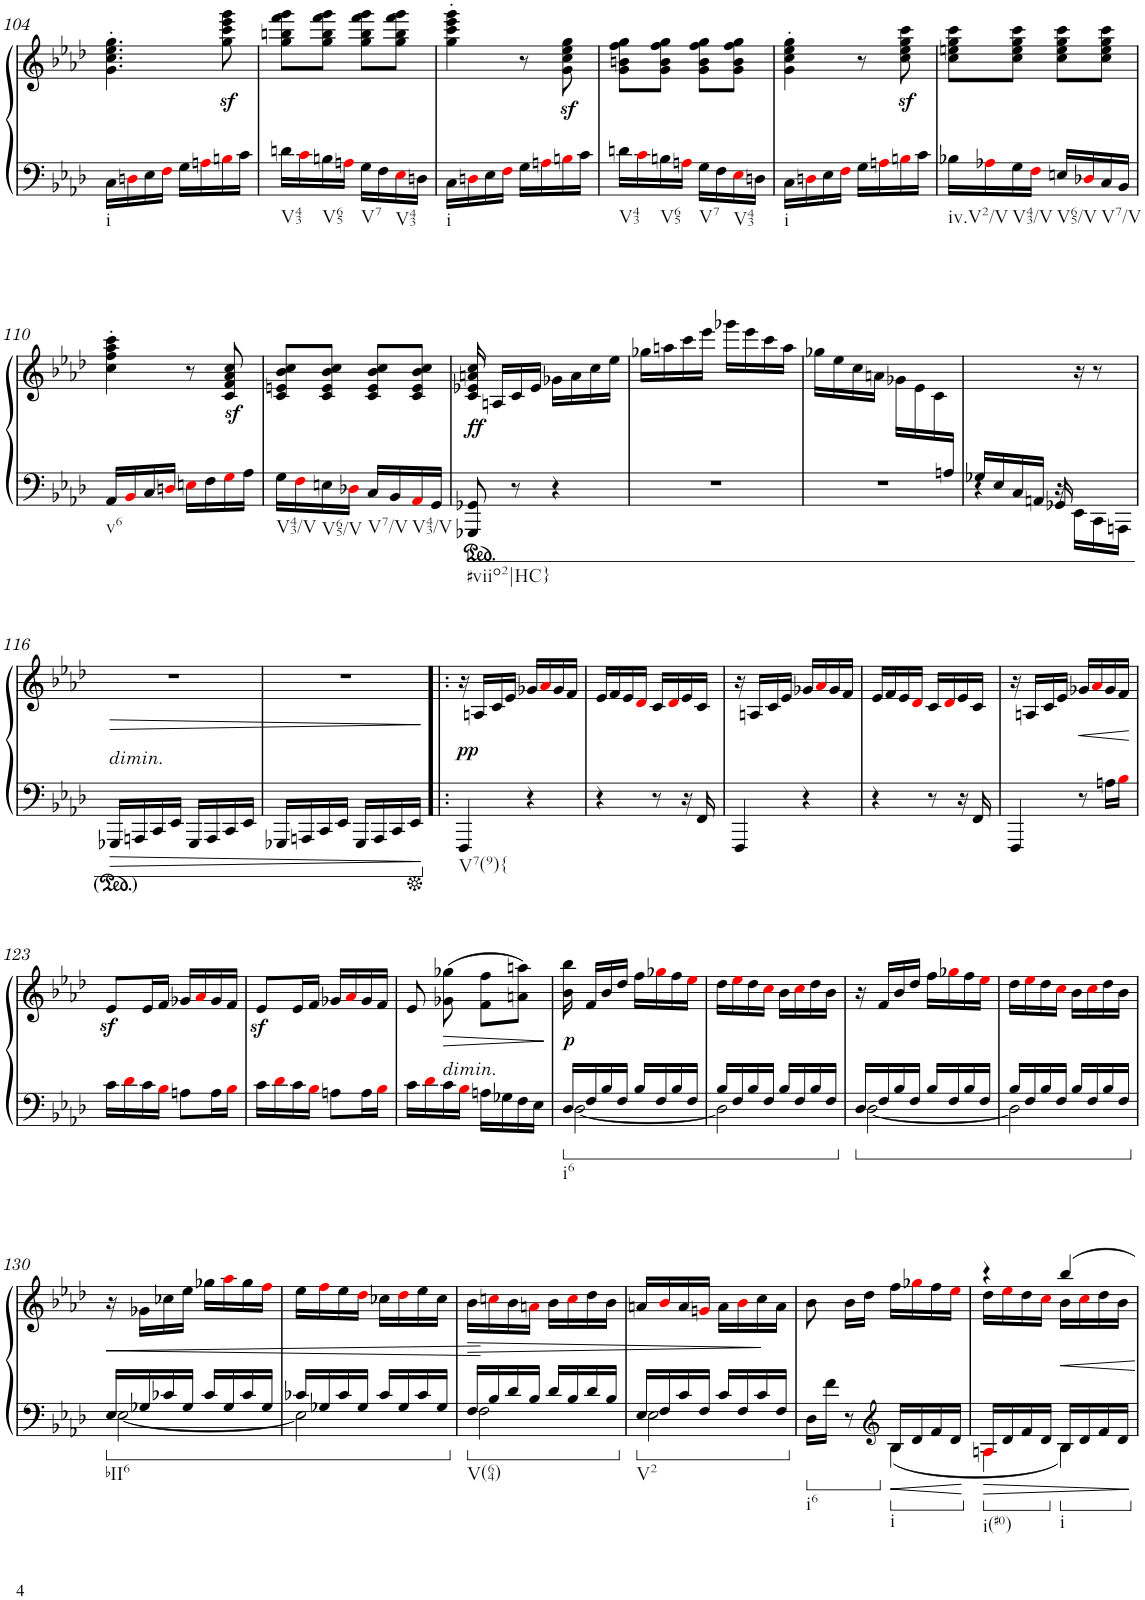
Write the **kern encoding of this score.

**kern	**kern	**dynam
*part1	*part1	*part1
*staff2	*staff1	*staff1/2
*I"Piano	*	*
*I'Pno.	*	*
!!LO:PB:g=z
*clefG2	*clefG2	*
*k[b-e-a-d-]	*k[b-e-a-d-]	*
*M2/4	*M2/4	*
=104	=104	=104
!LO:TX:b:t=i	!	!
16C\LL	4.g\' 4.cc\' 4.ee-\' 4.gg\'	.
16Dni\	.	.
16E-\	.	.
16Fi\JJ	.	.
16G\LL	.	.
16Ani\	.	.
16Bni\	8gg\z< 8ccc\z< 8eee-\z< 8ggg\z<	.
16c\JJ	.	.
=105	=105	=105
!LO:TX:b:t=V43	!	!
16dn\LL	8gg\ 8bbn\ 8fff\ 8ggg\L	.
16ci\	.	.
!LO:TX:b:t=V65	!	!
16Bn\	8gg\ 8bb\ 8fff\ 8ggg\J	.
16Ani\JJ	.	.
!LO:TX:b:t=V7	!	!
16G\LL	8gg\ 8bb\ 8fff\ 8ggg\L	.
16F\	.	.
!LO:TX:b:t=V43	!	!
16E-i\	8gg\ 8bb\ 8fff\ 8ggg\J	.
16Dn\JJ	.	.
=106	=106	=106
!LO:TX:b:t=i	!	!
16C\LL	4gg\' 4ccc\' 4eee-\' 4ggg\'	.
16Dni\	.	.
16E-\	.	.
16Fi\JJ	.	.
16G\LL	8r	.
16Ani\	.	.
16Bni\	8g\z< 8cc\z< 8ee-\z< 8gg\z<	.
16c\JJ	.	.
=107	=107	=107
!LO:TX:b:t=V43	!	!
16dn\LL	8g\ 8bn\ 8ff\ 8gg\L	.
16ci\	.	.
!LO:TX:b:t=V65	!	!
16Bn\	8g\ 8b\ 8ff\ 8gg\J	.
16Ani\JJ	.	.
!LO:TX:b:t=V7	!	!
16G\LL	8g\ 8b\ 8ff\ 8gg\L	.
16F\	.	.
!LO:TX:b:t=V43	!	!
16E-i\	8g\ 8b\ 8ff\ 8gg\J	.
16Dn\JJ	.	.
=108	=108	=108
!LO:TX:b:t=i	!	!
16C\LL	4g\' 4cc\' 4ee-\' 4gg\'	.
16Dni\	.	.
16E-\	.	.
16Fi\JJ	.	.
16G\LL	8r	.
16Ani\	.	.
16Bni\	8cc\z< 8ee-\z< 8gg\z< 8ccc\z<	.
16c\JJ	.	.
=109	=109	=109
!LO:TX:b:t=iv.V2/V	!	!
16B-X\LL	8cc\ 8een\ 8gg\ 8ccc\L	.
16A-Xi\	.	.
!LO:TX:b:t=V43/V	!	!
16G\	8cc\ 8ee\ 8gg\ 8ccc\J	.
16Fi\JJ	.	.
!LO:TX:b:t=V65/V	!	!
16En/LL	8cc\ 8ee\ 8gg\ 8ccc\L	.
16D-Xi/	.	.
!LO:TX:b:t=V7/V	!	!
16C/	8cc\ 8ee\ 8gg\ 8ccc\J	.
16BB-/JJ	.	.
!!LO:LB:g=z
=110	=110	=110
!LO:TX:b:t=v6	!	!
16AA-/LL	4cc\' 4ff\' 4aa-\' 4ccc\'	.
16BB-i/	.	.
16C/	.	.
16Dni/JJ	.	.
16Eni\LL	8r	.
16F\	.	.
16Gi\	8c/z< 8f/z< 8a-/z< 8cc/z<	.
16A-\JJ	.	.
=111	=111	=111
!LO:TX:b:t=V43/V	!	!
16G\LL	8c/ 8en/ 8b-/ 8cc/L	.
16Fi\	.	.
!LO:TX:b:t=V65/V	!	!
16En\	8c/ 8e/ 8b-/ 8cc/J	.
16D-Xi\JJ	.	.
!LO:TX:b:t=V7/V	!	!
16C/LL	8c/ 8e/ 8b-/ 8cc/L	.
16BB-/	.	.
!LO:TX:b:t=V43/V	!	!
16AA-i/	8c/ 8e/ 8b-/ 8cc/J	.
16GG/JJ	.	.
=112	=112	=112
!LO:TX:b:t=#viio2|HC}	!	!
!	!	!LO:DY:b
8GGG-X/ 8GG-X/	16c/ 16e-X/ 16an/ 16cc/	ff
.	16An/LL	.
8r	16c/	.
.	16e-/JJ	.
4r	16g-X\LL	.
.	16a\	.
.	16cc\	.
.	16ee-\JJ	.
=113	=113	=113
2r	16gg-X\LL	.
.	16aan\	.
.	16ccc\	.
.	16eee-\JJ	.
.	16ggg-X\LL	.
.	16eee-\	.
.	16ccc\	.
.	16aa\JJ	.
=114	=114	=114
*^	*	*
4..ryy	2r	16gg-X\LL	.
.	.	16ee-\	.
.	.	16cc\	.
.	.	16an\JJ	.
.	.	16g-X\LL	.
.	.	16e-\	.
.	.	16c\	.
16An/JJ	.	16ryy	.
=115	=115	=115	=115
16G-X/LL	4r	16ryy	.
16E-/	.	.	.
16C/	.	.	.
16AAn/JJ	.	.	.
16GG-X/	16r	.	.
8.ryy	16EE-\LL	16r	.
.	16CC\	8r	.
.	16AAAn\JJ	.	.
!!LO:LB:g=z
=116	=116	=116	=116
!LO:TX:a:i:t=dimin.	!	!	!
!	!	!	!LO:HP:b
*v	*v	*	*
16GGG-X/LL	2r	>
16AAAn/	.	.
16CC/	.	.
16EE-/JJ	.	.
16GGG-/LL	.	.
16AAA/	.	.
16CC/	.	.
16EE-/JJ	.	.
=117	=117	=117
16GGG-X/LL	2r	.
16AAAn/	.	.
16CC/	.	.
16EE-/JJ	.	.
16GGG-/LL	.	.
16AAA/	.	.
16CC/	.	.
16EE-/JJ	.	.
.	.	]
=118!|:	=118!|:	=118!|:
!LO:TX:b:t=V7(9){	!	!
!	!	!LO:DY:a=2
4FFF/	16r	pp
.	16An/LL	.
.	16c/	.
.	16e-/JJ	.
4r	16g-X/LL	.
.	16a-i/	.
.	16g-/	.
.	16f/JJ	.
=119	=119	=119
4r	16e-/LL	.
.	16f/	.
.	16e-/	.
.	16d-i/JJ	.
8r	16c/LL	.
.	16d-i/	.
16r	16e-/	.
16FF/	16c/JJ	.
=120	=120	=120
4FFF/	16r	.
.	16An/LL	.
.	16c/	.
.	16e-/JJ	.
4r	16g-X/LL	.
.	16a-i/	.
.	16g-/	.
.	16f/JJ	.
=121	=121	=121
4r	16e-/LL	.
.	16f/	.
.	16e-/	.
.	16d-i/JJ	.
8r	16c/LL	.
.	16d-i/	.
16r	16e-/	.
16FF/	16c/JJ	.
=122	=122	=122
4FFF/	16r	.
.	16An/LL	.
.	16c/	.
.	16e-/JJ	.
!	!	!LO:HP:b
8r	16g-X/LL	<
.	16a-i/	.
16An\LL	16g-/	.
16B-i\JJ	16f/JJ	.
.	.	[
!!LO:LB:g=z
=123	=123	=123
*	*^	*
16c\LL	8e-/L	16ryy	.
!	!	!	!LO:DY:b
16d-i\	.	4..ryy	sf
16c\	16e-/L	.	.
16B-i\JJ	16f/JJ	.	.
8An\L	16g-X/LL	.	.
.	16a-i/	.	.
16A\L	16g-/	.	.
16B-i\JJ	16f/JJ	.	.
=124	=124	=124	=124
16c\LL	8e-/L	16ryy	.
!	!	!	!LO:DY:b
16d-i\	.	4..ryy	sf
16c\	16e-/L	.	.
16B-i\JJ	16f/JJ	.	.
8An\L	16g-X/LL	.	.
.	16a-i/	.	.
16A\L	16g-/	.	.
16B-i\JJ	16f/JJ	.	.
*	*v	*v	*
=125	=125	=125
16c\LL	8e-/	.
16d-i\	.	.
!LO:TX:a:i:t=dimin.	!	!
!	!	!LO:HP:b
16c\	(8g-X\ 8gg-X\	>
16B-i\JJ	.	.
16An\LL	8f\ 8ff\L	.
16G-X\	.	.
16F\	8an\ 8aan\J)	.
16E-\JJ	.	.
.	.	]
=126	=126	=126
*^	*	*
!LO:TX:b:t=i6	!	!	!
!	!	!	!LO:DY:b
16D-/LL	[2D-\	16b-\ 16bb-\	p
16F/	.	16f/LL	.
16B-/	.	16b-/	.
16F/JJ	.	16dd-/JJ	.
16B-/LL	.	16ff\LL	.
16F/	.	16gg-Xi\	.
16B-/	.	16ff\	.
16F/JJ	.	16ee-i\JJ	.
=127	=127	=127	=127
16B-/LL	2D-\]	16dd-\LL	.
16F/	.	16ee-i\	.
16B-/	.	16dd-\	.
16F/JJ	.	16cci\JJ	.
16B-/LL	.	16b-\LL	.
16F/	.	16cci\	.
16B-/	.	16dd-\	.
16F/JJ	.	16b-\JJ	.
=128	=128	=128	=128
16D-/LL	[2D-\	16r	.
16F/	.	16f/LL	.
16B-/	.	16b-/	.
16F/JJ	.	16dd-/JJ	.
16B-/LL	.	16ff\LL	.
16F/	.	16gg-Xi\	.
16B-/	.	16ff\	.
16F/JJ	.	16ee-i\JJ	.
=129	=129	=129	=129
16B-/LL	2D-\]	16dd-\LL	.
16F/	.	16ee-i\	.
16B-/	.	16dd-\	.
16F/JJ	.	16cci\JJ	.
16B-/LL	.	16b-\LL	.
16F/	.	16cci\	.
16B-/	.	16dd-\	.
16F/JJ	.	16b-\JJ	.
!!LO:LB:g=z
=130	=130	=130	=130
!LO:TX:b:t=bII6	!	!	!
!	!	!	!LO:HP:b
16E-/LL	[2E-\	16r	<
16G-X/	.	16g-X\LL	.
16c-X/	.	16cc-X\	.
16G-/JJ	.	16ee-\JJ	.
16c-/LL	.	16gg-X\LL	.
16G-/	.	16aa-i\	.
16c-/	.	16gg-\	.
16G-/JJ	.	16ffi\JJ	.
=131	=131	=131	=131
16c-X/LL	2E-\]	16ee-\LL	.
16G-X/	.	16ffi\	.
16c-/	.	16ee-\	.
16G-/JJ	.	16dd-i\JJ	.
16c-/LL	.	16cc-X\LL	.
16G-/	.	16dd-i\	.
16c-/	.	16ee-\	.
16G-/JJ	.	16cc-\JJ	.
=132	=132	=132	=132
!LO:TX:b:t=V(64)	!	!	!
!	!	!	!LO:HP:b
16F/LL	2F\	16b-\LL	>
16B-/	.	16ccni\	[
16d-/	.	16b-\	.
16B-/JJ	.	16ani\JJ	.
16d-/LL	.	16b-\LL	.
16B-/	.	16cci\	.
16d-/	.	16dd-\	.
16B-/JJ	.	16b-\JJ	.
=133	=133	=133	=133
!LO:TX:b:t=V2	!	!	!
16E-/LL	2E-\	16an/LL	.
16F/	.	16b-i/	.
16c/	.	16a/	.
16F/JJ	.	16gni/JJ	.
16c/LL	.	16a\LL	.
16F/	.	16b-i\	.
16c/	.	16cc\	.
16F/JJ	.	16a\JJ	.
*v	*v	*	*
.	.	]
=134	=134	=134
*^	*	*
!LO:TX:b:t=i6	!	!	!
16D-\LL	4ryy	8b-\	.
16f\JJ	.	.	.
8r	.	16b-\LL	.
.	.	16dd-\JJ	.
*clefG2	*	*	*
!LO:TX:b:t=i	!	!	!
16B-/LL	4B-\	16ff\LL	.
16d-/	.	16gg-Xi\	.
16f/	.	16ff\	.
16d-/JJ	.	16ee-i\JJ	.
=135	=135	=135	=135
*	*	*^	*
!LO:TX:b:t=i(#0)	!	!	!	!
16Ani/LL	4Ai\	4r	16dd-\LL	.
16d-/	.	.	16ee-i\	.
16f/	.	.	16dd-\	.
16d-/JJ	.	.	16cci\JJ	.
!LO:TX:b:t=i	!	!	!	!
16B-/LL	4B-\	4bb-/	16b-\LL	.
16d-/	.	.	16cci\	.
16f/	.	.	16dd-\	.
16d-/JJ	.	.	16b-\JJ	.
*v	*v	*	*	*
*	*v	*v	*
=	=	=
*-	*-	*-
